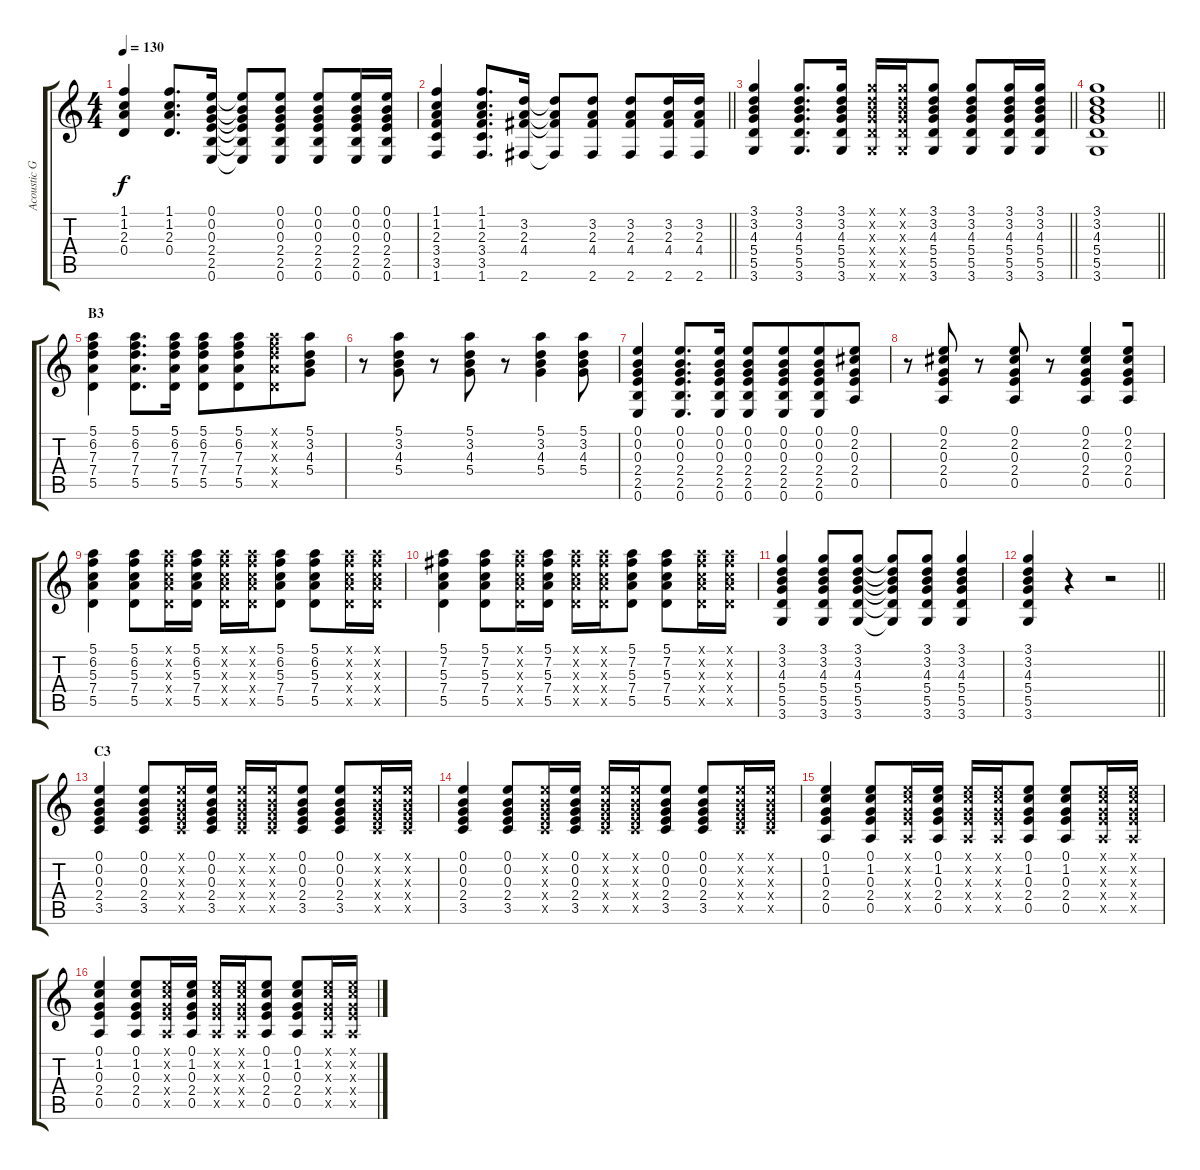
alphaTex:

\track ("Acoustic Guitar" "Acoustic G") {instrument acousticguitarsteel}
\staff {score tabs}
\tuning (E4 B3 G3 D3 A2 E2) {hide}
\ts (4 4)
\tempo 130
\clef g2
\ks c
(1.1 1.2 2.3 0.4).4{dy f} (1.1 1.2 2.3 0.4).8{d} (0.1 0.2 0.3 2.4 2.5 0.6).16 (0.1{t} 0.2{t} 0.3{t} 2.4{t} 2.5{t} 0.6{t}).8 (0.1 0.2 0.3 2.4 2.5 0.6).8 (0.1 0.2 0.3 2.4 2.5 0.6).8 (0.1 0.2 0.3 2.4 2.5 0.6).16 (0.1 0.2 0.3 2.4 2.5 0.6).16 |
\barLineRight lightlight
(1.1 1.2 2.3 3.4 3.5 1.6).4 (1.1 1.2 2.3 3.4 3.5 1.6).8{d} (3.2 2.3 4.4 2.6).16 (3.2{t} 2.3{t} 4.4{t} 2.6{t}).8 (3.2 2.3 4.4 2.6).8 (3.2 2.3 4.4 2.6).8 (3.2 2.3 4.4 2.6).16 (3.2 2.3 4.4 2.6).16 |
\barLineRight lightlight
(3.1 3.2 4.3 5.4 5.5 3.6).4 (3.1 3.2 4.3 5.4 5.5 3.6).8{d} (3.1 3.2 4.3 5.4 5.5 3.6).16 (3.1{x} 3.2{x} 4.3{x} 5.4{x} 5.5{x} 3.6{x}).16 (3.1{x} 3.2{x} 4.3{x} 5.4{x} 5.5{x} 3.6{x}).16 (3.1 3.2 4.3 5.4 5.5 3.6).8 (3.1 3.2 4.3 5.4 5.5 3.6).8 (3.1 3.2 4.3 5.4 5.5 3.6).16 (3.1 3.2 4.3 5.4 5.5 3.6).16 |
\barLineRight lightlight
(3.1 3.2 4.3 5.4 5.5 3.6).1 |
\section ("" "B3")
(5.1 6.2 7.3 7.4 5.5).4 (5.1 6.2 7.3 7.4 5.5).8{d} (5.1 6.2 7.3 7.4 5.5).16 (5.1 6.2 7.3 7.4 5.5).8 (5.1 6.2 7.3 7.4 5.5).8{beam merge} (5.1{x} 6.2{x} 7.3{x} 7.4{x} 5.5{x}).8 (5.1 3.2 4.3 5.4).8 |
r.8 (5.1 3.2 4.3 5.4).8 r.8 (5.1 3.2 4.3 5.4).8 r.8 (5.1 3.2 4.3 5.4).4 (5.1 3.2 4.3 5.4).8 |
(0.1 0.2 0.3 2.4 2.5 0.6).4 (0.1 0.2 0.3 2.4 2.5 0.6).8{d} (0.1 0.2 0.3 2.4 2.5 0.6).16 (0.1 0.2 0.3 2.4 2.5 0.6).8{beam merge} (0.1 0.2 0.3 2.4 2.5 0.6).8{beam merge} (0.1 0.2 0.3 2.4 2.5 0.6).8{beam merge} (0.1 2.2 0.3 2.4 0.5).8 |
r.8{beam merge} (0.1 2.2 0.3 2.4 0.5).8 r.8{beam merge} (0.1 2.2 0.3 2.4 0.5).8 r.8{beam merge} (0.1 2.2 0.3 2.4 0.5).4{beam merge} (0.1 2.2 0.3 2.4 0.5).8 |
(5.1 6.2 5.3 7.4 5.5).4 (5.1 6.2 5.3 7.4 5.5).8 (5.1{x} 6.2{x} 5.3{x} 7.4{x} 5.5{x}).16 (5.1 6.2 5.3 7.4 5.5).16 (5.1{x} 6.2{x} 5.3{x} 7.4{x} 5.5{x}).16 (5.1{x} 6.2{x} 5.3{x} 7.4{x} 5.5{x}).16 (5.1 6.2 5.3 7.4 5.5).8 (5.1 6.2 5.3 7.4 5.5).8 (5.1{x} 6.2{x} 5.3{x} 7.4{x} 5.5{x}).16 (5.1{x} 6.2{x} 5.3{x} 7.4{x} 5.5{x}).16 |
(5.1 7.2 5.3 7.4 5.5).4 (5.1 7.2 5.3 7.4 5.5).8 (5.1{x} 7.2{x} 5.3{x} 7.4{x} 5.5{x}).16 (5.1 7.2 5.3 7.4 5.5).16 (5.1{x} 7.2{x} 5.3{x} 7.4{x} 5.5{x}).16 (5.1{x} 7.2{x} 5.3{x} 7.4{x} 5.5{x}).16 (5.1 7.2 5.3 7.4 5.5).8 (5.1 7.2 5.3 7.4 5.5).8 (5.1{x} 7.2{x} 5.3{x} 7.4{x} 5.5{x}).16 (5.1{x} 7.2{x} 5.3{x} 7.4{x} 5.5{x}).16 |
(3.1 3.2 4.3 5.4 5.5 3.6).4 (3.1 3.2 4.3 5.4 5.5 3.6).8 (3.1 3.2 4.3 5.4 5.5 3.6).8 (3.1{t} 3.2{t} 4.3{t} 5.4{t} 5.5{t} 3.6{t}).8 (3.1 3.2 4.3 5.4 5.5 3.6).8 (3.1 3.2 4.3 5.4 5.5 3.6).4 |
\barLineRight lightlight
(3.1 3.2 4.3 5.4 5.5 3.6).4 r.4 r.2 |
\section ("" "C3")
(0.1 0.2 0.3 2.4 3.5).4 (0.1 0.2 0.3 2.4 3.5).8 (0.1{x} 0.2{x} 0.3{x} 2.4{x} 3.5{x}).16 (0.1 0.2 0.3 2.4 3.5).16 (0.1{x} 0.2{x} 0.3{x} 2.4{x} 3.5{x}).16 (0.1{x} 0.2{x} 0.3{x} 2.4{x} 3.5{x}).16 (0.1 0.2 0.3 2.4 3.5).8 (0.1 0.2 0.3 2.4 3.5).8 (0.1{x} 0.2{x} 0.3{x} 2.4{x} 3.5{x}).16 (0.1{x} 0.2{x} 0.3{x} 2.4{x} 3.5{x}).16 |
(0.1 0.2 0.3 2.4 3.5).4 (0.1 0.2 0.3 2.4 3.5).8 (0.1{x} 0.2{x} 0.3{x} 2.4{x} 3.5{x}).16 (0.1 0.2 0.3 2.4 3.5).16 (0.1{x} 0.2{x} 0.3{x} 2.4{x} 3.5{x}).16 (0.1{x} 0.2{x} 0.3{x} 2.4{x} 3.5{x}).16 (0.1 0.2 0.3 2.4 3.5).8 (0.1 0.2 0.3 2.4 3.5).8 (0.1{x} 0.2{x} 0.3{x} 2.4{x} 3.5{x}).16 (0.1{x} 0.2{x} 0.3{x} 2.4{x} 3.5{x}).16 |
(0.1 1.2 0.3 2.4 0.5).4 (0.1 1.2 0.3 2.4 0.5).8 (0.1{x} 1.2{x} 0.3{x} 2.4{x} 0.5{x}).16 (0.1 1.2 0.3 2.4 0.5).16 (0.1{x} 1.2{x} 0.3{x} 2.4{x} 0.5{x}).16 (0.1{x} 1.2{x} 0.3{x} 2.4{x} 0.5{x}).16 (0.1 1.2 0.3 2.4 0.5).8 (0.1 1.2 0.3 2.4 0.5).8 (0.1{x} 1.2{x} 0.3{x} 2.4{x} 0.5{x}).16 (0.1{x} 1.2{x} 0.3{x} 2.4{x} 0.5{x}).16 |
(0.1 1.2 0.3 2.4 0.5).4 (0.1 1.2 0.3 2.4 0.5).8 (0.1{x} 1.2{x} 0.3{x} 2.4{x} 0.5{x}).16 (0.1 1.2 0.3 2.4 0.5).16 (0.1{x} 1.2{x} 0.3{x} 2.4{x} 0.5{x}).16 (0.1{x} 1.2{x} 0.3{x} 2.4{x} 0.5{x}).16 (0.1 1.2 0.3 2.4 0.5).8 (0.1 1.2 0.3 2.4 0.5).8 (0.1{x} 1.2{x} 0.3{x} 2.4{x} 0.5{x}).16 (0.1{x} 1.2{x} 0.3{x} 2.4{x} 0.5{x}).16
